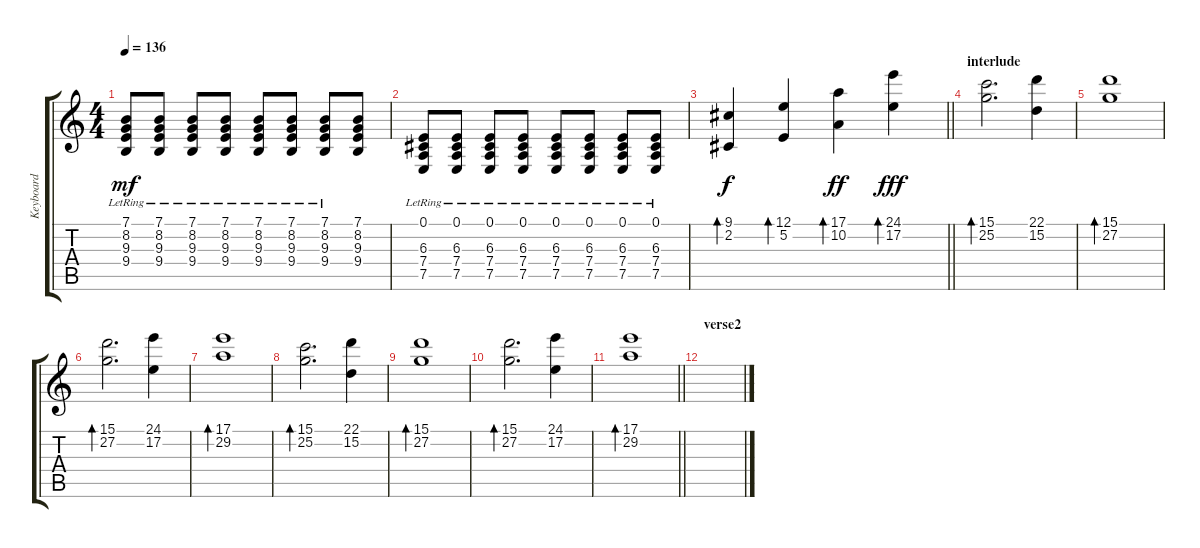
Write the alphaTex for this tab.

\track ("Keyboard" "Keyboard") {instrument electricgrandpiano}
\staff {score tabs}
\tuning (E4 B3 G3 D3 A2 E2) {hide}
\ts (4 4)
\tempo 136
\clef g2
\ks c
(7.1{lr} 8.2{lr} 9.3{lr} 9.4{lr}).8{dy mf} (7.1{lr} 8.2{lr} 9.3{lr} 9.4{lr}).8 (7.1{lr} 8.2{lr} 9.3{lr} 9.4{lr}).8 (7.1{lr} 8.2{lr} 9.3{lr} 9.4{lr}).8 (7.1{lr} 8.2{lr} 9.3{lr} 9.4{lr}).8 (7.1{lr} 8.2{lr} 9.3{lr} 9.4{lr}).8 (7.1{lr} 8.2{lr} 9.3{lr} 9.4{lr}).8 (7.1 8.2 9.3 9.4).8 |
(0.1{lr} 6.3{lr} 7.4{lr} 7.5{lr}).8 (0.1{lr} 6.3{lr} 7.4{lr} 7.5{lr}).8 (0.1{lr} 6.3{lr} 7.4{lr} 7.5{lr}).8 (0.1{lr} 6.3{lr} 7.4{lr} 7.5{lr}).8 (0.1{lr} 6.3{lr} 7.4{lr} 7.5{lr}).8 (0.1{lr} 6.3{lr} 7.4{lr} 7.5{lr}).8 (0.1{lr} 6.3{lr} 7.4{lr} 7.5{lr}).8 (0.1{lr} 6.3{lr} 7.4{lr} 7.5{lr}).8 |
\barLineRight lightlight
(9.1 2.2).4{bd 240 dy f} (12.1 5.2).4{bd 240} (17.1 10.2).4{bd 240 dy ff} (24.1 17.2).4{bd 240 dy fff} |
\section ("" "interlude")
(15.1 25.2).2{d bd 240} (22.1 15.2).4 |
(15.1 27.2).1{bd 240} |
(15.1 27.2).2{d bd 240} (24.1 17.2).4 |
(17.1 29.2).1{bd 120} |
(15.1 25.2).2{d bd 240} (22.1 15.2).4 |
(15.1 27.2).1{bd 240} |
(15.1 27.2).2{d bd 240} (24.1 17.2).4 |
\barLineRight lightlight
(17.1 29.2).1{bd 120} |
\section ("" "verse2")
